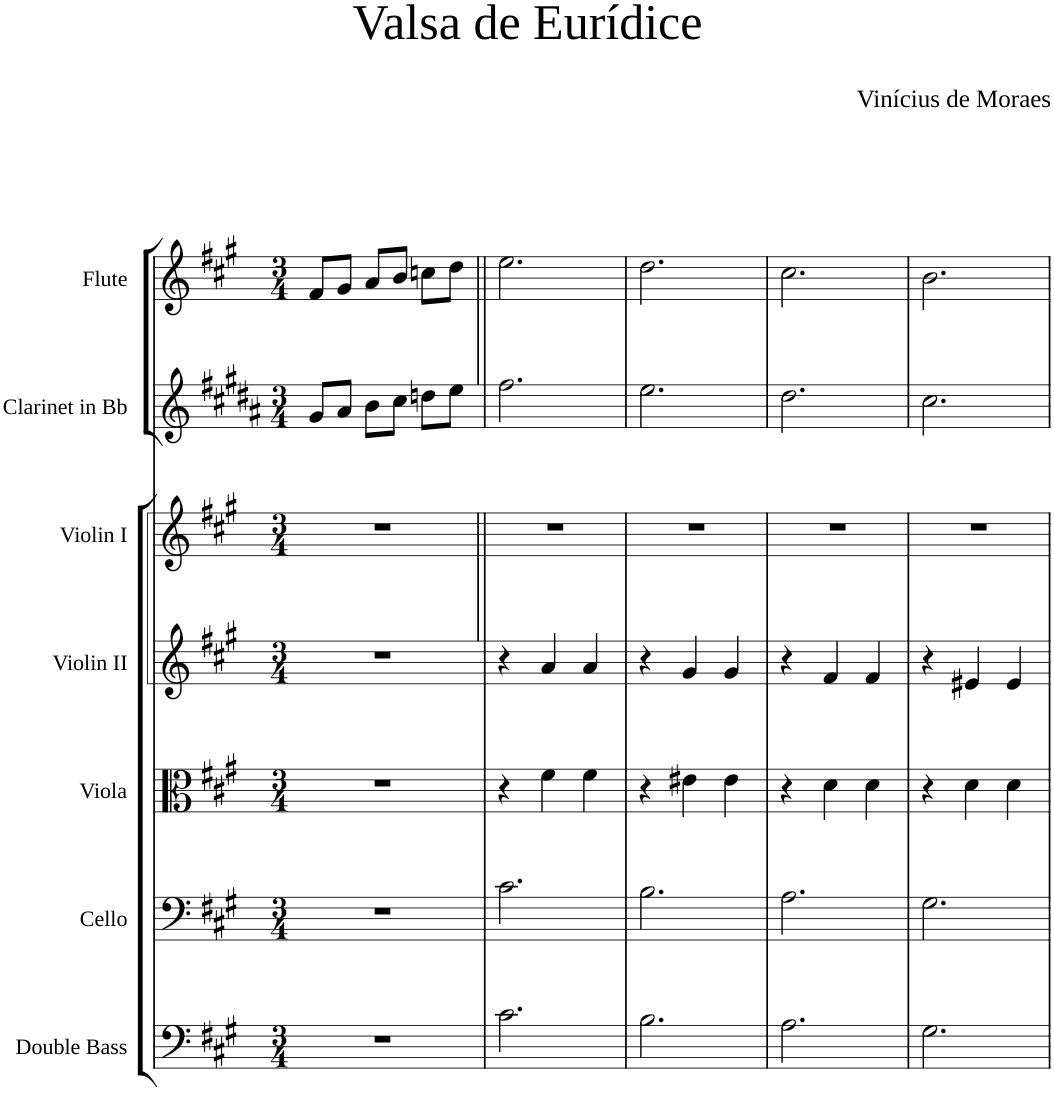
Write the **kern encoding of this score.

**kern	**kern	**kern	**kern	**kern	**kern	**kern
*part7	*part6	*part5	*part4	*part3	*part2	*part1
*staff7	*staff6	*staff5	*staff4	*staff3	*staff2	*staff1
*I"Double Bass	*I"Cello	*I"Viola	*I"Violin II	*I"Violin I	*I"Clarinet in Bb	*I"Flute
*I'D.B.	*	*I'Vla.	*I'Vln. II	*I'Vln. I	*	*I'Fl.
*clefF4	*clefF4	*clefC3	*clefG2	*clefG2	*clefG2	*clefG2
*Trd7c12	*	*	*	*	*Trd1c2	*
*k[f#c#g#]	*k[f#c#g#]	*k[f#c#g#]	*k[f#c#g#]	*k[f#c#g#]	*k[f#c#g#d#a#]	*k[f#c#g#]
*A:	*A:	*A:	*A:	*A:	*B:	*A:
*M3/4	*M3/4	*M3/4	*M3/4	*M3/4	*M3/4	*M3/4
=1	=1	=1	=1	=1	=1	=1
2.r	2.r	2.r	2.r	2.r	8g#/L	8f#/L
.	.	.	.	.	8a#/J	8g#/J
.	.	.	.	.	8b\L	8a/L
.	.	.	.	.	8cc#\J	8b/J
.	.	.	.	.	8ddn\L	8ccn\L
.	.	.	.	.	8ee\J	8dd\J
=2||	=2||	=2||	=2||	=2||	=2||	=2||
2.c#\	2.c#\	4r	4r	2.r	2.ff#\	2.ee\
.	.	4f#\	4a/	.	.	.
.	.	4f#\	4a/	.	.	.
=3	=3	=3	=3	=3	=3	=3
2.B\	2.B\	4r	4r	2.r	2.ee\	2.dd\
.	.	4e#X\	4g#/	.	.	.
.	.	4e#\	4g#/	.	.	.
=4	=4	=4	=4	=4	=4	=4
2.A\	2.A\	4r	4r	2.r	2.dd#\	2.cc#\
.	.	4d\	4f#/	.	.	.
.	.	4d\	4f#/	.	.	.
=5	=5	=5	=5	=5	=5	=5
2.G#\	2.G#\	4r	4r	2.r	2.cc#\	2.b\
.	.	4d\	4e#X/	.	.	.
.	.	4d\	4e#/	.	.	.
=	=	=	=	=	=	=
*-	*-	*-	*-	*-	*-	*-
